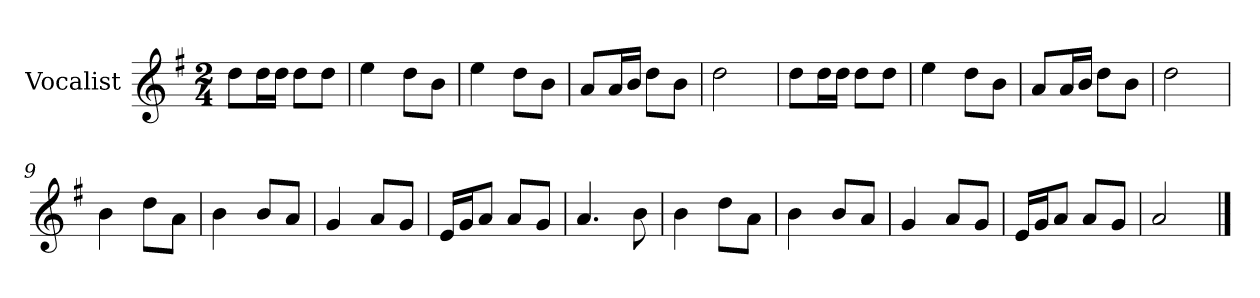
**kern
*part1
*staff1
*I"Vocalist
*k[f#]
*G:
*M2/4
=
8ddL
16ddL
16ddJJ
8ddL
8ddJ
=1
4ee
8ddL
8bJ
=2
4ee
8ddL
8bJ
=3
8aL
16aL
16bJJ
8ddL
8bJ
=4
2dd
=5
8ddL
16ddL
16ddJJ
8ddL
8ddJ
=6
4ee
8ddL
8bJ
=7
8aL
16aL
16bJJ
8ddL
8bJ
=8
2dd
=9
4b
8ddL
8aJ
=10
4b
8bL
8aJ
=11
4g
8aL
8gJ
=12
16eLL
16gJ
8aJ
8aL
8gJ
=13
4.a
8b
=14
4b
8ddL
8aJ
=15
4b
8bL
8aJ
=16
4g
8aL
8gJ
=17
16eLL
16gJ
8aJ
8aL
8gJ
=18
2a
==
*-
